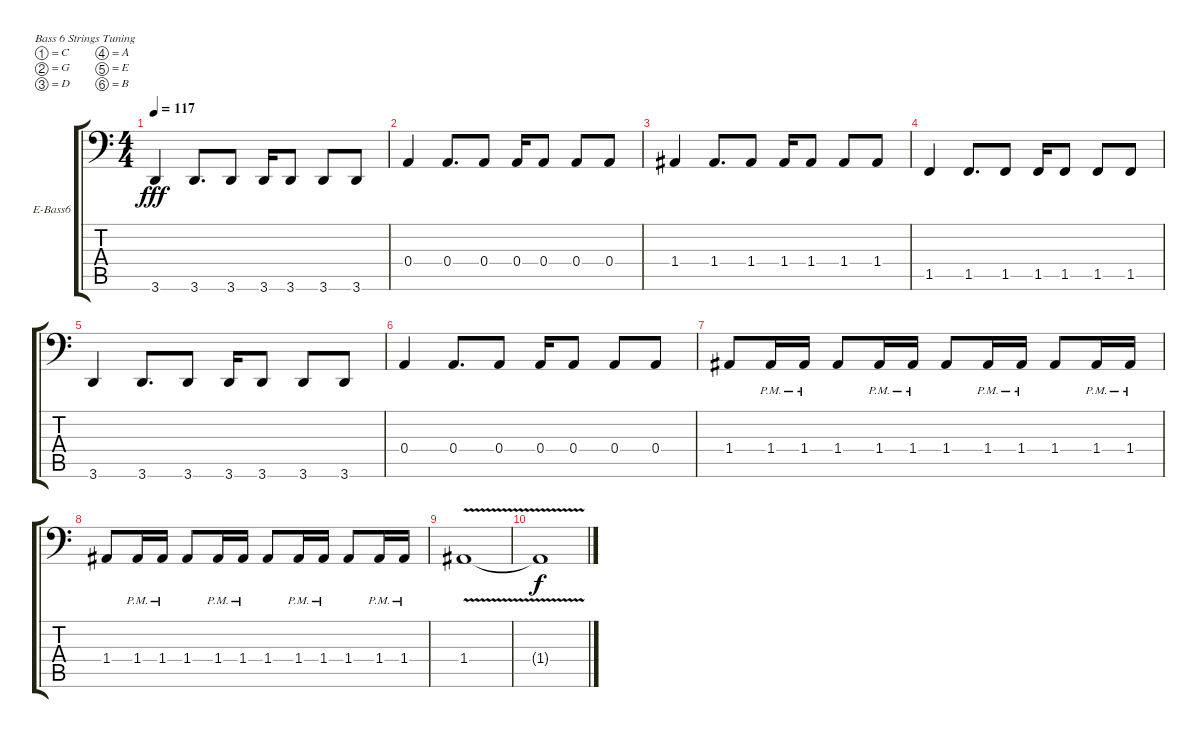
\defaultSystemsLayout 4
\bracketExtendMode groupsimilarinstruments
\firstSystemTrackNameOrientation horizontal
\otherSystemsTrackNameOrientation horizontal
\track ("denver" "E-Bass6") {instrument electricbassfinger}
\staff {score tabs}
\tuning (C3 G2 D2 A1 E1 B0)
\ts (4 4)
\tempo 117
\clef f4
\scale
0.333333
\ks c
3.6.4{dy fff} 3.6.8{d} 3.6.8 3.6.16 3.6.8 3.6.8 3.6.8 |
\scale
0.333333 0.4.4 0.4.8{d} 0.4.8 0.4.16 0.4.8 0.4.8 0.4.8 |
\scale
0.333333 1.4.4 1.4.8{d} 1.4.8 1.4.16 1.4.8 1.4.8 1.4.8 |
\scale
0.333333 1.5.4 1.5.8{d} 1.5.8 1.5.16 1.5.8 1.5.8 1.5.8 |
\scale
0.333333 3.6.4 3.6.8{d} 3.6.8 3.6.16 3.6.8 3.6.8 3.6.8 |
\scale
0.333333 0.4.4 0.4.8{d} 0.4.8 0.4.16 0.4.8 0.4.8 0.4.8 |
\scale
0.333333 1.4.8 1.4{pm}.16 1.4{pm}.16 1.4.8 1.4{pm}.16 1.4{pm}.16 1.4.8 1.4{pm}.16 1.4{pm}.16 1.4.8 1.4{pm}.16 1.4{pm}.16 |
\scale
0.333333 1.4.8 1.4{pm}.16 1.4{pm}.16 1.4.8 1.4{pm}.16 1.4{pm}.16 1.4.8 1.4{pm}.16 1.4{pm}.16 1.4.8 1.4{pm}.16 1.4{pm}.16 |
\scale
0.333333 1.4{v}.1 |
1.4{v t}.1{dy f}
